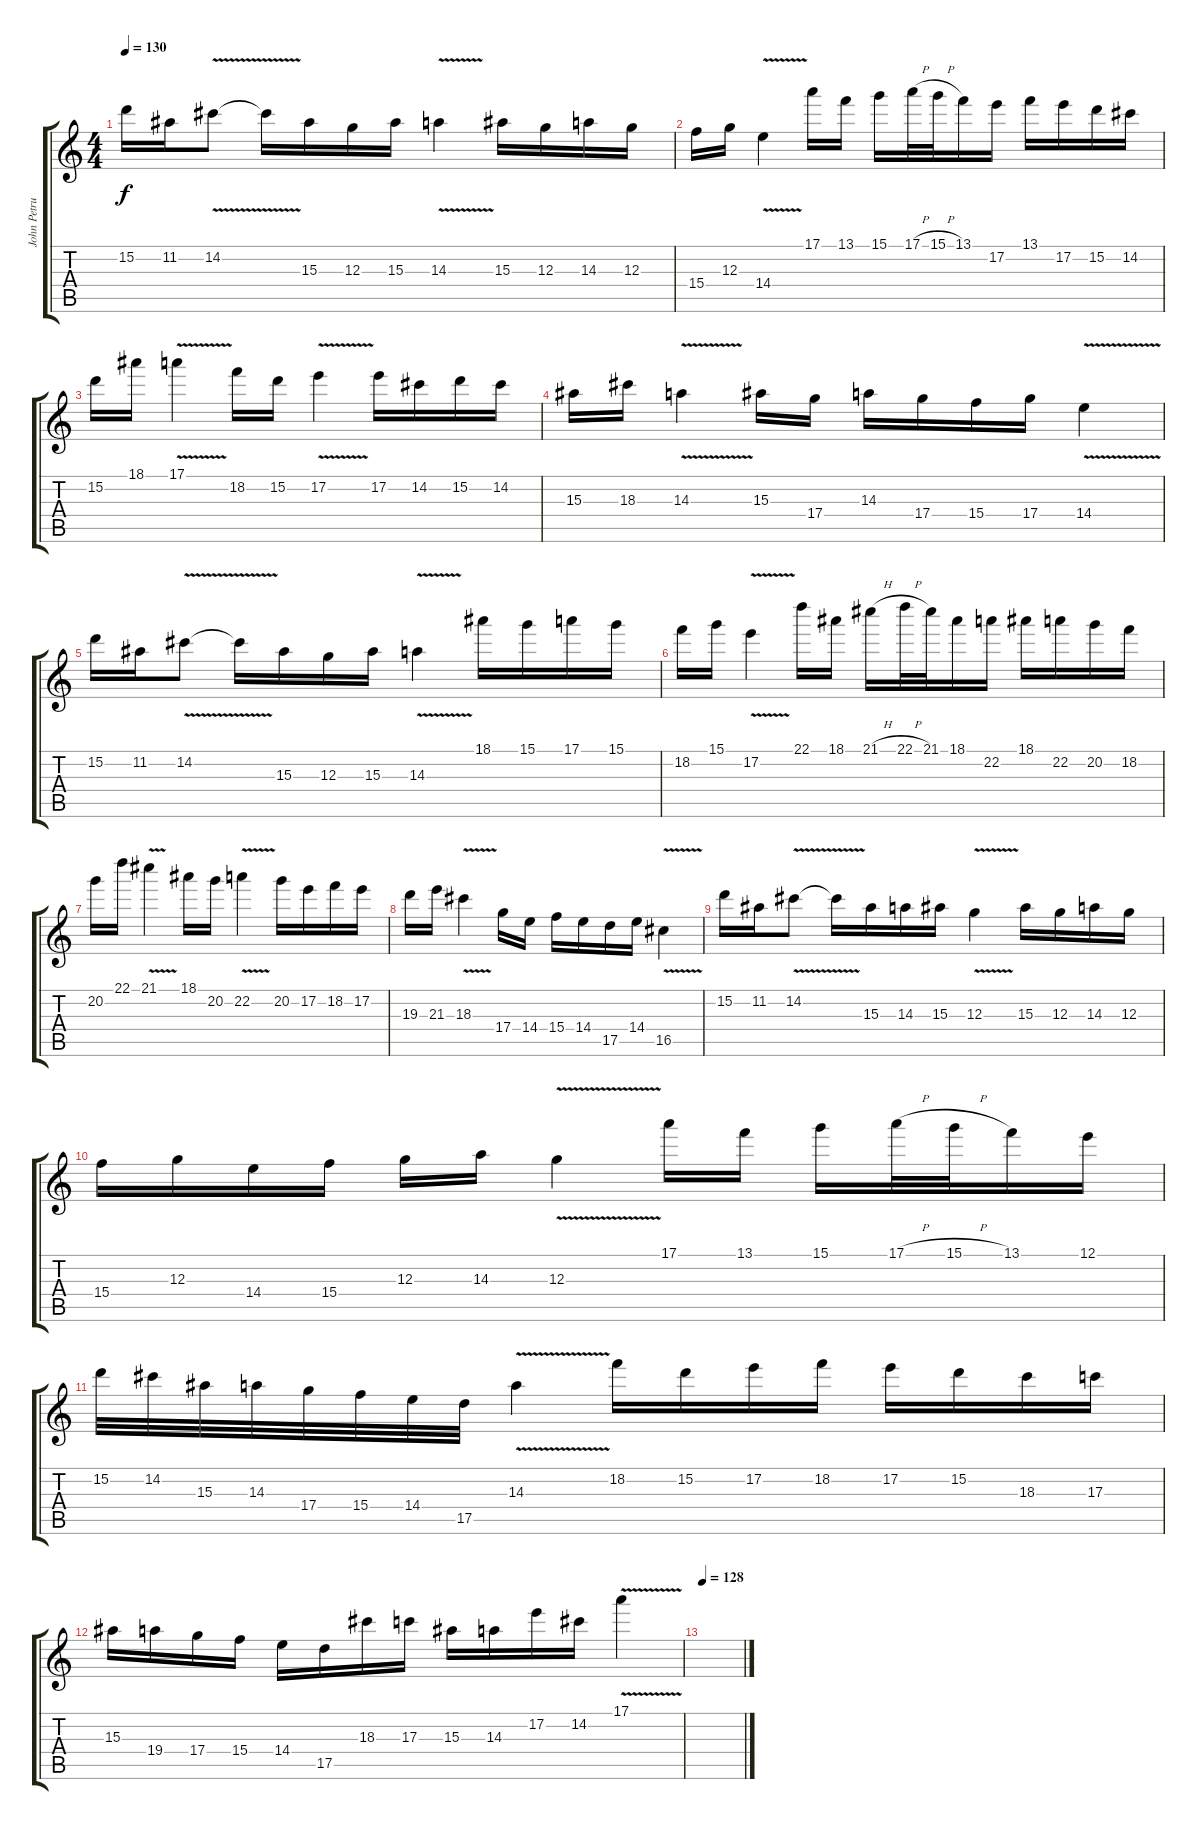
\track ("John Petrucci" "John Petru") {instrument distortionguitar}
\staff {score tabs}
\tuning (E4 B3 G3 D3 A2 E2) {hide}
\ts (4 4)
\tempo 130
\clef g2
\ks c
15.2.16{dy f volume 14 instrument overdrivenguitar} 11.2.16 14.2{v}.8 14.2{t}.16 15.3.16 12.3.16 15.3.16 14.3{v}.4 15.3.16 12.3.16 14.3.16 12.3.16 |
15.4.16 12.3.16 14.4{v}.4 17.1.16 13.1.16 15.1.16 17.1{h}.32 15.1{h}.32 13.1.16 17.2.16 13.1.16 17.2.16 15.2.16 14.2.16 |
15.2.16 18.1.16 17.1{v}.4 18.2.16 15.2.16 17.2{v}.4 17.2.16 14.2.16 15.2.16 14.2.16 |
15.3.16 18.3.16 14.3{v}.4 15.3.16 17.4.16 14.3.16 17.4.16 15.4.16 17.4.16 14.4{v}.4 |
15.2.16 11.2.16 14.2{v}.8 14.2{t}.16 15.3.16 12.3.16 15.3.16 14.3{v}.4 18.1.16 15.1.16 17.1.16 15.1.16 |
18.2.16 15.1.16 17.2{v}.4 22.1.16 18.1.16 21.1{h}.16 22.1{h}.32 21.1.32 18.1.16 22.2.16 18.1.16 22.2.16 20.2.16 18.2.16 |
20.2.16 22.1.16 21.1{v}.4 18.1.16 20.2.16 22.2{v}.4 20.2.16 17.2.16 18.2.16 17.2.16 |
19.3.16 21.3.16 18.3{v}.4 17.4.16 14.4.16 15.4.16 14.4.16 17.5.16 14.4.16 16.5{v}.4 |
15.2.16 11.2.16 14.2{v}.8 14.2{t}.16 15.3.16 14.3.16 15.3.16 12.3{v}.4 15.3.16 12.3.16 14.3.16 12.3.16 |
15.4.16 12.3.16 14.4.16 15.4.16 12.3.16 14.3.16 12.3{v}.4 17.1.16 13.1.16 15.1.16 17.1{h}.32 15.1{h}.32 13.1.16 12.1.16 |
15.2.32 14.2.32 15.3.32 14.3.32 17.4.32 15.4.32 14.4.32 17.5.32 14.3{v}.4 18.2.16 15.2.16 17.2.16 18.2.16 17.2.16 15.2.16 18.3.16 17.3.16 |
15.3.16 19.4.16 17.4.16 15.4.16 14.4.16 17.5.16 18.3.16 17.3.16 15.3.16 14.3.16 17.2.16 14.2.16 17.1{v}.4 |
\tempo 128
